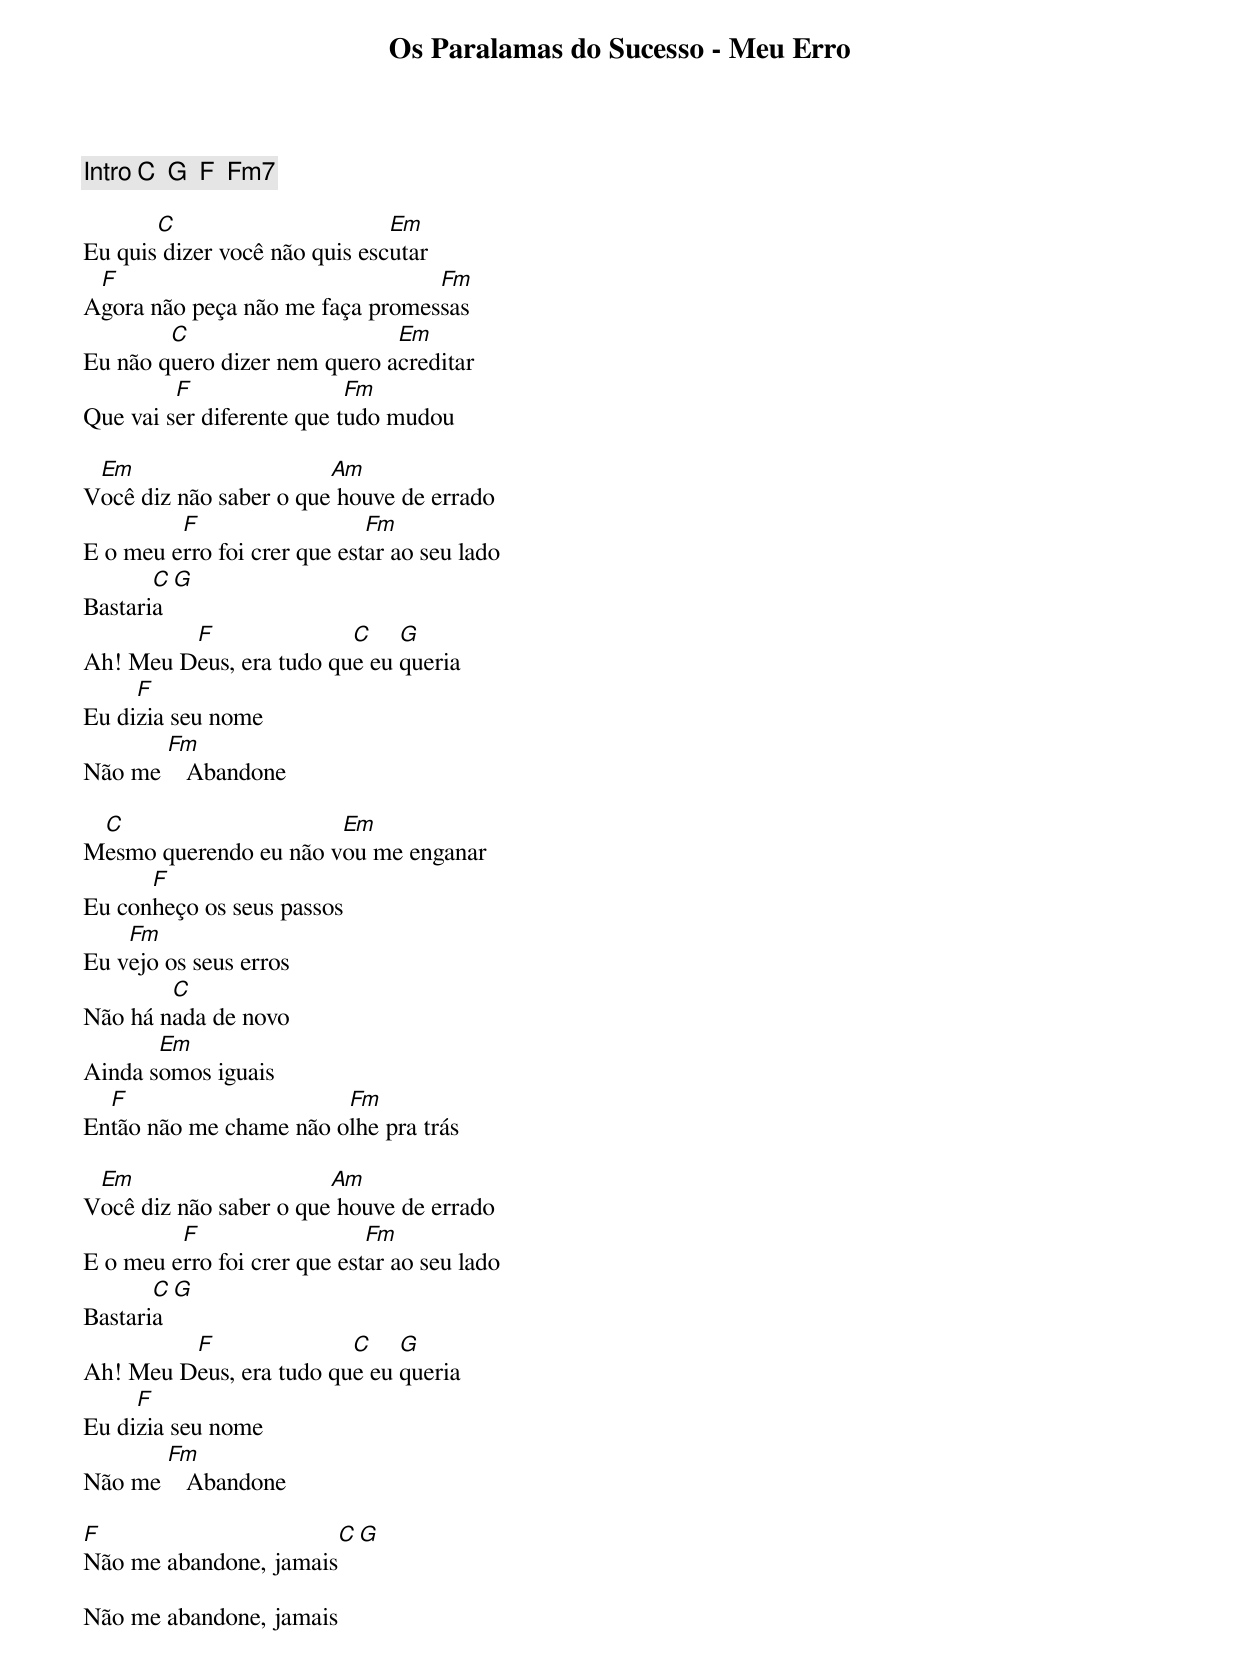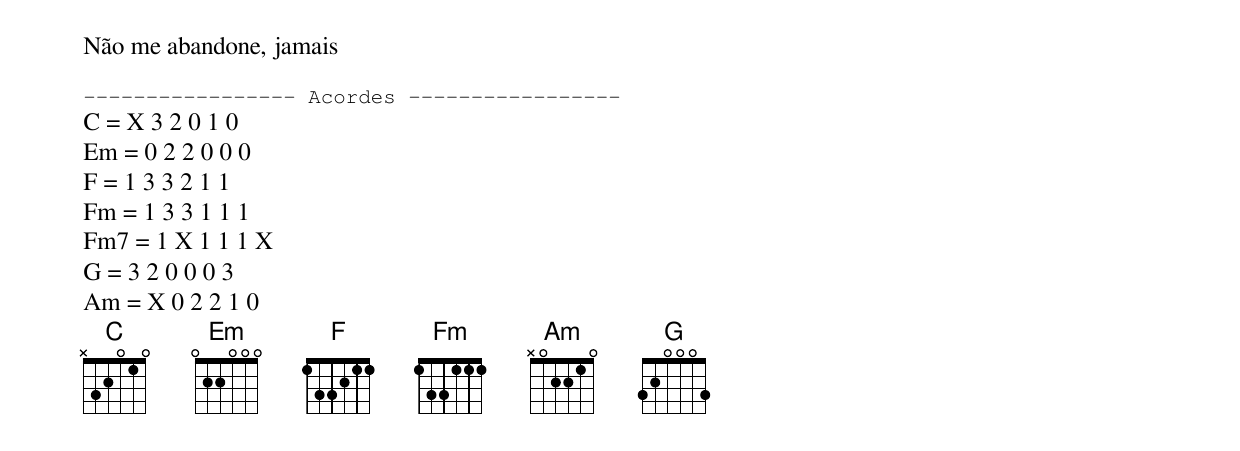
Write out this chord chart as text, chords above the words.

Os Paralamas do Sucesso - Meu Erro

[Intro] C  G  F  Fm7

       C                       Em
Eu quis dizer você não quis escutar
 F                               Fm
Agora não peça não me faça promessas
        C                     Em
Eu não quero dizer nem quero acreditar
         F                 Fm
Que vai ser diferente que tudo mudou

 Em                     Am
Você diz não saber o que houve de errado
         F                   Fm
E o meu erro foi crer que estar ao seu lado
       C   G
Bastaria
         F               C    G
Ah! Meu Deus, era tudo que eu queria
     F
Eu dizia seu nome
       Fm
Não me    Abandone

 C                     Em
Mesmo querendo eu não vou me enganar
      F
Eu conheço os seus passos
    Fm
Eu vejo os seus erros
        C
Não há nada de novo
       Em
Ainda somos iguais
  F                     Fm
Então não me chame não olhe pra trás

 Em                     Am
Você diz não saber o que houve de errado
         F                   Fm
E o meu erro foi crer que estar ao seu lado
       C   G
Bastaria
         F               C    G
Ah! Meu Deus, era tudo que eu queria
     F
Eu dizia seu nome
       Fm
Não me    Abandone

F                       C  G
Não me abandone, jamais

Não me abandone, jamais

Não me abandone, jamais

----------------- Acordes -----------------
C = X 3 2 0 1 0
Em = 0 2 2 0 0 0
F = 1 3 3 2 1 1
Fm = 1 3 3 1 1 1
Fm7 = 1 X 1 1 1 X
G = 3 2 0 0 0 3
Am = X 0 2 2 1 0
